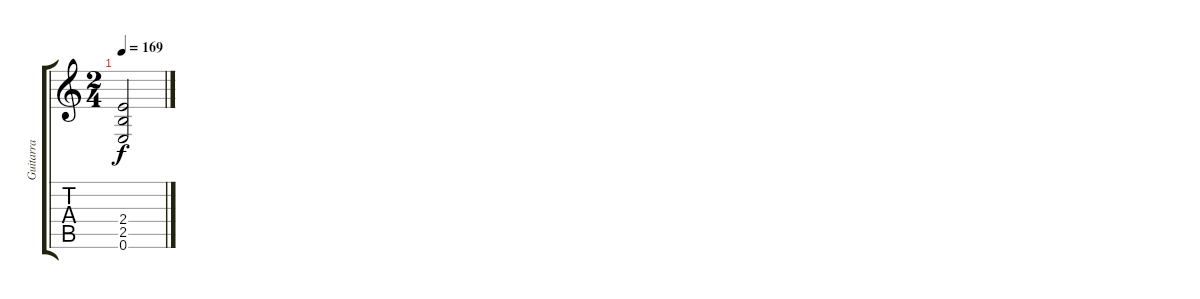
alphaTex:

\track ("Guitarra" "Guitarra") {instrument distortionguitar}
\staff {score tabs}
\tuning (E4 B3 G3 D3 A2 E2) {hide}
\ts (2 4)
\tempo 169
\clef g2
\ks c
(2.4{t} 2.5{t} 0.6{t}).2{dy f}
